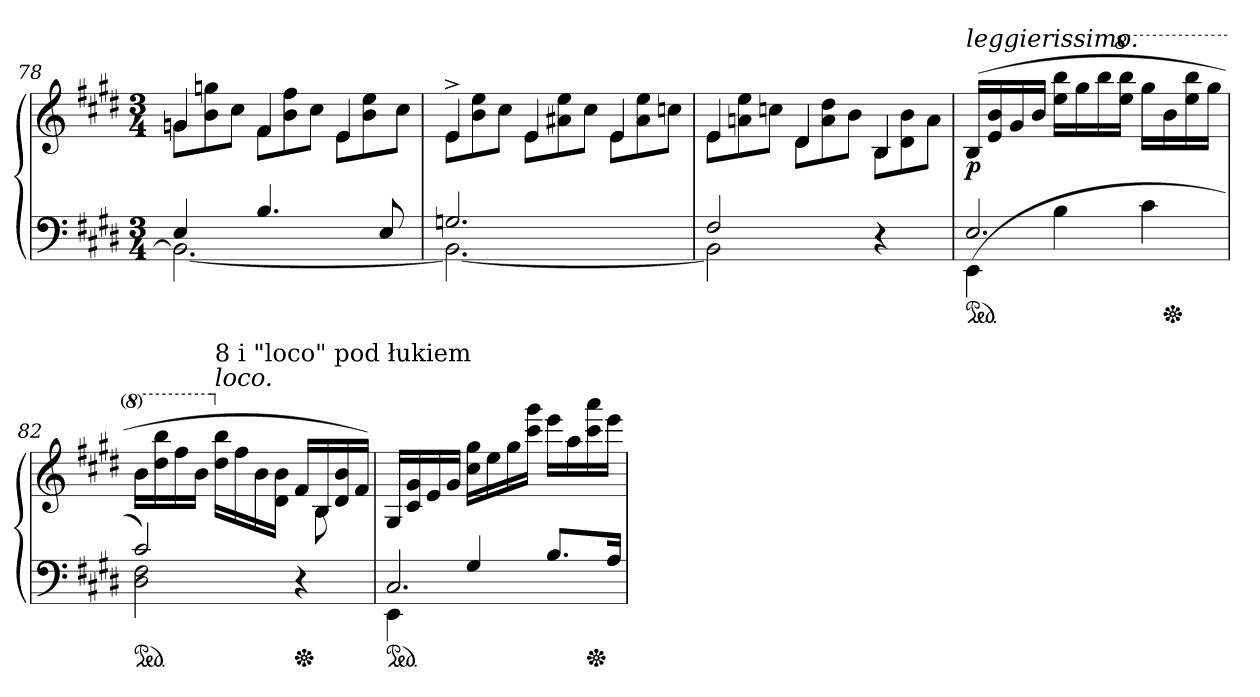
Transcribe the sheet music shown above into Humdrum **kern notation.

**kern	**kern	**dynam
*part1	*part1	*part1
*staff2	*staff1	*staff1/2
*clefF4	*clefG2	*
*k[f#c#g#d#]	*k[f#c#g#d#]	*
*M3/4	*M3/4	*
=78	=78	=78
*^	*	*
*	*	*Xtuplet	*
*	*	*^	*
4E	2.BB_	12gn\L	4gn/	.
.	.	12b 12ggn	.	.
.	.	12cc#J	.	.
4.B	.	12f#\L	4f#/	.
.	.	12b 12ff#	.	.
.	.	12cc#J	.	.
.	.	12e\L	4e/	.
.	.	12b 12ee	.	.
8E	.	.	.	.
.	.	12cc#J	.	.
=79	=79	=79	=79	=79
2.Gn	2.BB_	12e^<\L	4e/	.
.	.	12b 12ee	.	.
.	.	12cc#J	.	.
.	.	12e\L	4e/	.
.	.	12a#X 12ee	.	.
.	.	12cc#J	.	.
.	.	12e\L	4e/	.
.	.	12a# 12ee	.	.
.	.	12ccnJ	.	.
=80	=80	=80	=80	=80
2F#	2BB]	12e\L	4e/	.
.	.	12an 12ee	.	.
.	.	12ccnJ	.	.
.	.	12d#\L	4d#/	.
.	.	12a 12dd#	.	.
.	.	12bJ	.	.
4r	4rAAAyy	12B\L	4B/	.
.	.	12d# 12b	.	.
.	.	12aJ	.	.
*	*	*v	*v	*
=81	=81	=81	=81
!	!	!LO:TX:a:i:t=leggierissimo.	!
*ped	*	*	*
(>4EE\	2.E/	(>16BLL	p
.	.	16e 16b	.
.	.	16g#	.
.	.	16bJJ	.
4B\	.	16ee 16bbLL	.
.	.	16gg#	.
.	.	16bb	.
*	*	*8va	*
.	.	16eee 16bbbJJ	.
4c#\	.	16ggg#LL	.
*Xped	*	*	*
.	.	16bb	.
.	.	16eee 16bbb	.
.	.	16ggg#JJ	.
=82	=82	=82	=82
*	*	*^	*
*ped	*	*	*	*
2c#)	2D# 2F#	16bb\LL	2rAyy	.
.	.	16ddd# 16bbb	.	.
.	.	16fff#	.	.
.	.	16bbJJ	.	.
*	*	*X8va	*	*
!	!	!LO:TX:a:i:t=loco.	!	!
!	!	!LO:TX:a:t=8 i "loco" pod łukiem	!	!
.	.	16dd#\ 16bb\LL	.	.
.	.	16ff#	.	.
.	.	16b	.	.
.	.	16d# 16bJJ	.	.
*Xped	*	*	*	*
4reyy	4r	16rFyy	16f#/LL	.
.	.	8B\	16B	.
.	.	.	16d# 16b	.
.	.	16rFyy	16f#JJ)	.
*	*	*v	*v	*
=83	=83	=83	=83
*ped	*	*	*
4EE\	2.C#/	16G#/LL	.
.	.	16c# 16g#	.
.	.	16e	.
.	.	16g#JJ	.
4G#/	.	16cc# 16gg#LL	.
.	.	16ee	.
.	.	16gg#	.
.	.	16ccc# 16ggg#JJ	.
8.B/L	.	16eeeLL	.
.	.	16aa	.
*Xped	*	*	*
.	.	16ccc# 16aaa	.
16AJk	.	16eeeJJ	.
*v	*v	*	*
=	=	=
*-	*-	*-
